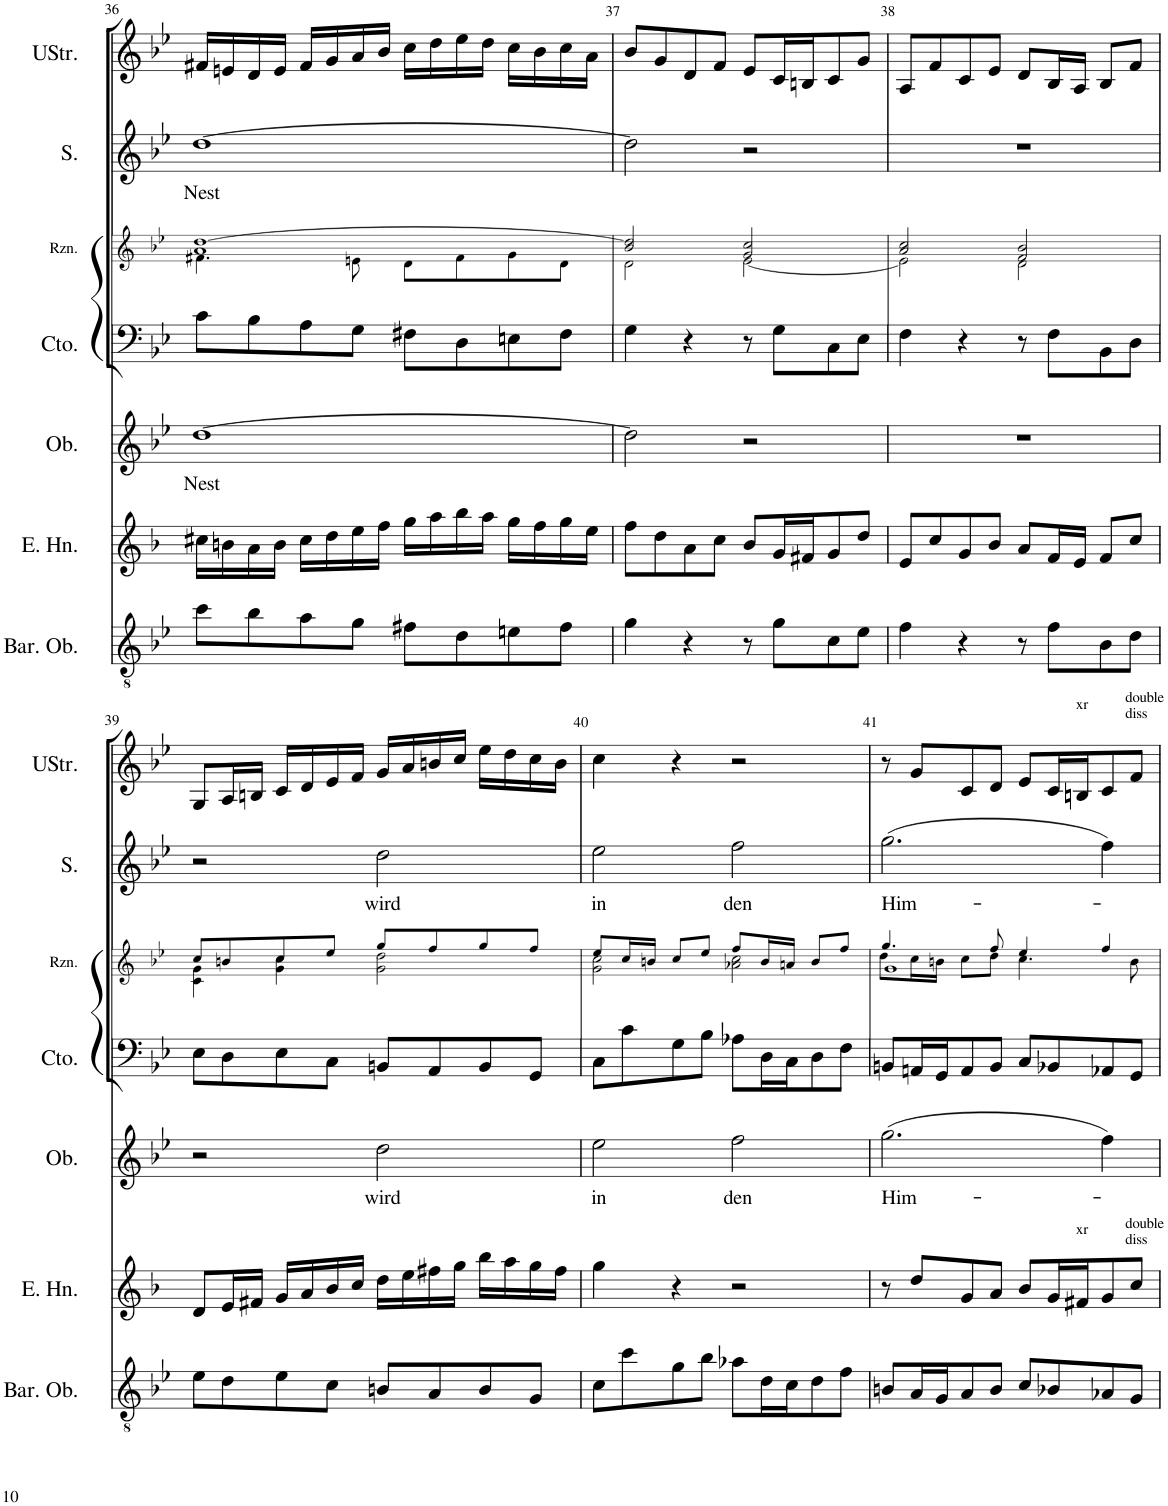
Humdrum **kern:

**kern	**kern	**kern	**text	**kern	**kern	**kern	**text	**kern
*part7	*part6	*part5	*part5	*part4	*part3	*part2	*part2	*part1
*staff7	*staff6	*staff5	*staff5	*staff4	*staff3	*staff2	*staff2	*staff1
*I"Baritone Oboe	*I"English Horn	*I"Oboe	*	*I"Continuo	*I"Realization	*I"Soprano	*	*I"Strings
*I'Bar. Ob.	*I'E. Hn.	*I'Ob.	*	*I'Cto.	*I'Rzn.	*I'S.	*	*
!!LO:PB:g=z
*clefGv2	*clefG2	*clefG2	*	*clefF4	*clefG2	*clefG2	*	*clefG2
*	*Trd4c7	*	*	*	*	*	*	*
*k[b-e-]	*k[b-]	*k[b-e-]	*	*k[b-e-]	*k[b-e-]	*k[b-e-]	*	*k[b-e-]
*M4/4	*M4/4	*M4/4	*	*M4/4	*M4/4	*M4/4	*	*M4/4
*met(c)	*met(c)	*met(c)	*	*met(c)	*met(c)	*met(c)	*	*met(c)
=36	=36	=36	=36	=36	=36	=36	=36	=36
!	!	!	!LO:LY:b	!	!	!	!LO:LY:b	!
*	*	*	*	*	*^	*	*	*
8cc\L	16cc#X\LL	[1dd	Nest	8c\L	1a [1dd	4.f#X\	[1dd	Nest	16f#X/LL
.	16bn\	.	.	.	.	.	.	.	16en/
8b-\	16a\	.	.	8B-\	.	.	.	.	16d/
.	16b\JJ	.	.	.	.	.	.	.	16e/JJ
8a\	16cc#\LL	.	.	8A\	.	.	.	.	16f#/LL
.	16dd\	.	.	.	.	.	.	.	16g/
8g\J	16ee\	.	.	8G\J	.	8en\	.	.	16a/
.	16ff\JJ	.	.	.	.	.	.	.	16b-/JJ
8f#X\L	16gg\LL	.	.	8F#X\L	.	8d\L	.	.	16cc\LL
.	16aa\	.	.	.	.	.	.	.	16dd\
8d\	16bb-\	.	.	8D\	.	8f#\	.	.	16ee-\
.	16aa\JJ	.	.	.	.	.	.	.	16dd\JJ
8en\	16gg\LL	.	.	8En\	.	8g\	.	.	16cc\LL
.	16ff\	.	.	.	.	.	.	.	16b-\
8f#\J	16gg\	.	.	8F#\J	.	8d\J	.	.	16cc\
.	16ee\JJ	.	.	.	.	.	.	.	16a\JJ
=37	=37	=37	=37	=37	=37	=37	=37	=37	=37
4g\	8ff\L	2dd\]	.	4G\	2b-/ 2dd/]	2d\	2dd\]	.	8b-/L
.	8dd\	.	.	.	.	.	.	.	8g/
4r	8a\	.	.	4r	.	.	.	.	8d/
.	8cc\J	.	.	.	.	.	.	.	8f/J
8r	8b-/L	2r	.	8r	2g/ 2cc/	[2e-\	2r	.	8e-/L
8g\L	16g/L	.	.	8G\L	.	.	.	.	16c/L
.	16f#X/J	.	.	.	.	.	.	.	16Bn/J
8c\	8g/	.	.	8C\	.	.	.	.	8c/
8e-\J	8dd/J	.	.	8E-\J	.	.	.	.	8g/J
=38	=38	=38	=38	=38	=38	=38	=38	=38	=38
4f\	8e/L	1r	.	4F\	2a/ 2cc/	2e-\]	1r	.	8A/L
.	8cc/	.	.	.	.	.	.	.	8f/
4r	8g/	.	.	4r	.	.	.	.	8c/
.	8b-/J	.	.	.	.	.	.	.	8e-/J
8r	8a/L	.	.	8r	2f/ 2b-/	2d\	.	.	8d/L
8f\L	16f/L	.	.	8F\L	.	.	.	.	16B-/L
.	16e/JJ	.	.	.	.	.	.	.	16A/JJ
8B-\	8f/L	.	.	8BB-\	.	.	.	.	8B-/L
8d\J	8cc/J	.	.	8D\J	.	.	.	.	8f/J
!!LO:LB:g=z
=39	=39	=39	=39	=39	=39	=39	=39	=39	=39
8e-\L	8d/L	2r	.	8E-\L	8cc/L	4c\ 4g\	2r	.	8G/L
8d\	16e/L	.	.	8D\	8bn/	.	.	.	16A/L
.	16f#X/JJ	.	.	.	.	.	.	.	16Bn/JJ
8e-\	16g/LL	.	.	8E-\	8cc/	4g\ 4cc\	.	.	16c/LL
.	16a/	.	.	.	.	.	.	.	16d/
8c\J	16b-/	.	.	8C\J	8ee-/J	.	.	.	16e-/
.	16cc/JJ	.	.	.	.	.	.	.	16f/JJ
!	!	!	!LO:LY:b	!	!	!	!	!LO:LY:b	!
8Bn/L	16dd\LL	2dd\	wird	8BBn/L	8gg/L	2g\ 2dd\	2dd\	wird	16g/LL
.	16ee\	.	.	.	.	.	.	.	16a/
8A/	16ff#X\	.	.	8AA/	8ff/	.	.	.	16bn/
.	16gg\JJ	.	.	.	.	.	.	.	16cc/JJ
8B/	16bb-\LL	.	.	8BB/	8gg/	.	.	.	16ee-\LL
.	16aa\	.	.	.	.	.	.	.	16dd\
8G/J	16gg\	.	.	8GG/J	8ff/J	.	.	.	16cc\
.	16ff#\JJ	.	.	.	.	.	.	.	16b\JJ
=40	=40	=40	=40	=40	=40	=40	=40	=40	=40
!	!	!	!LO:LY:b	!	!	!	!	!LO:LY:b	!
8c\L	4gg\	2ee-\	in	8C\L	8ee-/L	2g\ 2cc\	2ee-\	in	4cc\
8cc\	.	.	.	8c\	16cc/L	.	.	.	.
.	.	.	.	.	16bn/JJ	.	.	.	.
8g\	4r	.	.	8G\	8cc/L	.	.	.	4r
8b-\J	.	.	.	8B-\J	8ee-/J	.	.	.	.
!	!	!	!LO:LY:b	!	!	!	!	!LO:LY:b	!
8a-X\L	2r	2ff\	den	8A-X\L	8ff/L	2a-X\ 2cc\	2ff\	den	2r
16d\L	.	.	.	16D\L	16b/L	.	.	.	.
16c\J	.	.	.	16C\J	16an/JJ	.	.	.	.
8d\	.	.	.	8D\	8b/L	.	.	.	.
8f\J	.	.	.	8F\J	8ff/J	.	.	.	.
*	*	*	*	*	*v	*v	*	*	*
=41	=41	=41	=41	=41	=41	=41	=41	=41
!	!	!	!LO:LY:b	!	!	!	!LO:LY:b	!
*	*	*	*	*	*^	*	*	*
*	*	*	*	*	*	*^	*	*	*
8Bn/L	8r	(2.gg\	Him-	8BBn/L	4.gg/	8dd\L	1g	(2.gg\	Him-	8r
16A/L	8dd/L	.	.	16AAn/L	.	16cc\L	.	.	.	8g/L
16G/J	.	.	.	16GG/J	.	16bn\JJ	.	.	.	.
8A/	8g/	.	.	8AA/	.	8cc\L	.	.	.	8c/
8B/J	8a/J	.	.	8BB/J	8ff/	8dd\J	.	.	.	8d/J
8c/L	8b-/L	.	.	8C/L	4ee-/	4.cc\	.	.	.	8e-/L
8B-X/	16g/L	.	.	8BB-X/	.	.	.	.	.	16c/L
!	!	!	!	!	!	!	!	!	!	!LO:TX:a:t=xr
!	!LO:TX:a:t=xr	!	!	!	!	!	!	!	!	!
.	16f#X/J	.	.	.	.	.	.	.	.	16Bn/J
8A-X/	8g/	4ff\)	.	8AA-X/	4ff/	.	.	4ff\)	.	8c/
!	!	!	!	!	!	!	!	!	!	!LO:TX:a:t=double
!	!	!	!	!	!	!	!	!	!	!LO:TX:a:t=diss
!	!LO:TX:a:t=double	!	!	!	!	!	!	!	!	!
!	!LO:TX:a:t=diss	!	!	!	!	!	!	!	!	!
8G/J	8cc/J	.	.	8GG/J	.	8b\	.	.	.	8f/J
*	*	*	*	*	*v	*v	*v	*	*	*
=	=	=	=	=	=	=	=	=
*-	*-	*-	*-	*-	*-	*-	*-	*-
